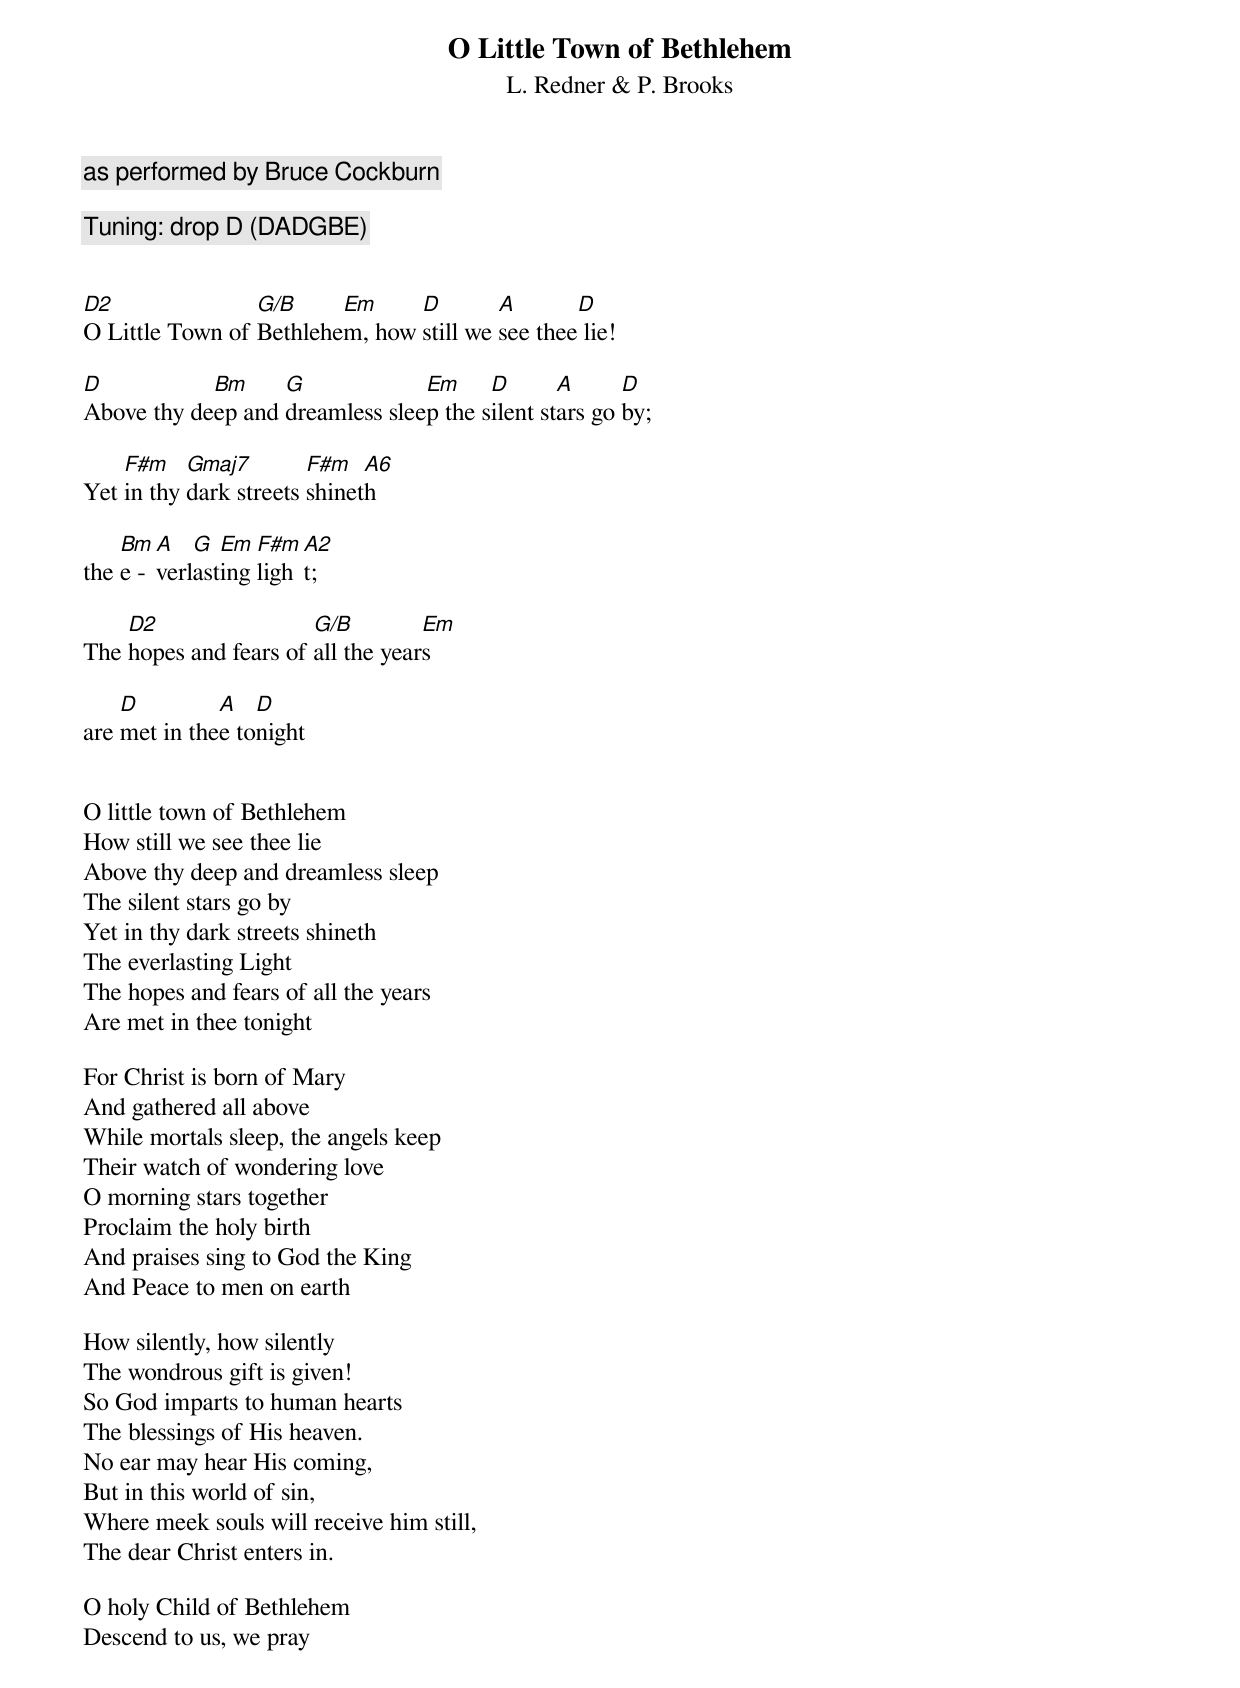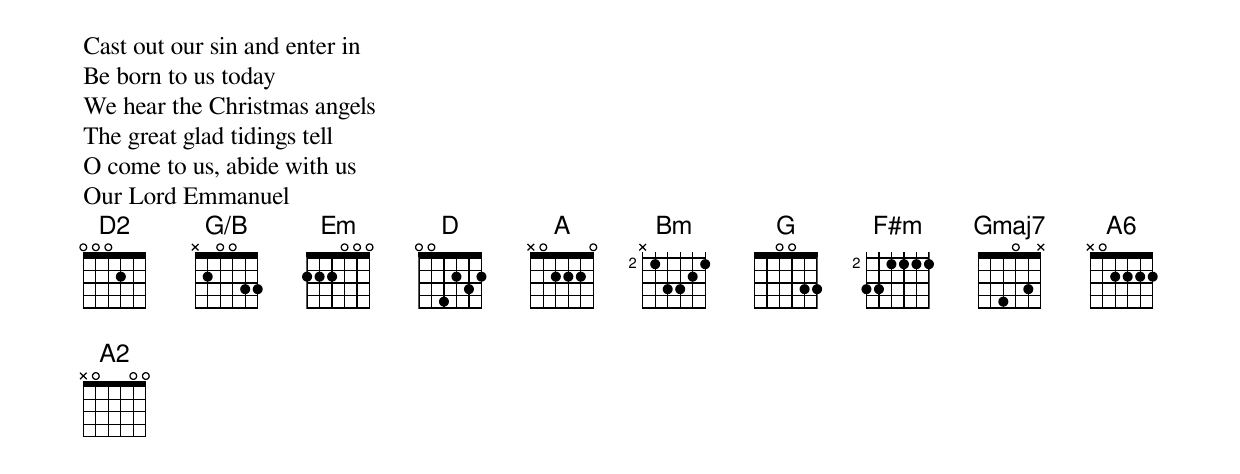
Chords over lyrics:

O Little Town of Bethlehem
L. Redner & P. Brooks

as performed by Bruce Cockburn

Tuning: drop D (DADGBE)

D2: 000255
Bm: x24432
G/D: 050033
G/B: x20033
D: 004232
Em: 222000
F#m: 442222
Gmaj7: 55403x
A: x02220
G: 550033
A6: x02222
A2: x07600

D2               G/B     Em     D        A       D
O Little Town of Bethlehem, how still we see thee lie!

D           Bm     G             Em     D       A      D
Above thy deep and dreamless sleep the silent stars go by;

    F#m    Gmaj7        F#m   A6
Yet in thy dark streets shineth

    Bm A   G  Em  F#m A2
the e -verlasting light;

    D2                 G/B         Em
The hopes and fears of all the years

    D         A   D
are met in thee tonight


O little town of Bethlehem
How still we see thee lie
Above thy deep and dreamless sleep
The silent stars go by
Yet in thy dark streets shineth
The everlasting Light
The hopes and fears of all the years
Are met in thee tonight

For Christ is born of Mary
And gathered all above
While mortals sleep, the angels keep
Their watch of wondering love
O morning stars together
Proclaim the holy birth
And praises sing to God the King
And Peace to men on earth

How silently, how silently
The wondrous gift is given!
So God imparts to human hearts
The blessings of His heaven.
No ear may hear His coming,
But in this world of sin,
Where meek souls will receive him still,
The dear Christ enters in.

O holy Child of Bethlehem
Descend to us, we pray
Cast out our sin and enter in
Be born to us today
We hear the Christmas angels
The great glad tidings tell
O come to us, abide with us
Our Lord Emmanuel
